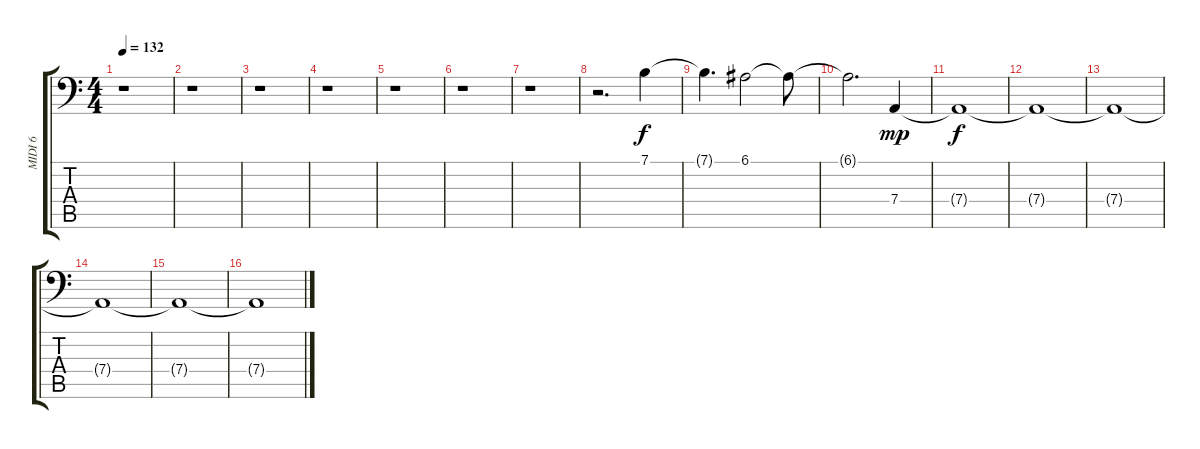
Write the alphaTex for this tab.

\track ("MIDI 6" "MIDI 6") {solo instrument stringensemble1}
\staff {score tabs}
\tuning (E3 B2 G2 D2 A1 E1) {hide}
\ts (4 4)
\tempo 132
\clef f4
\ks c
r.1{dy f} |
r.1 |
r.1 |
r.1 |
r.1 |
r.1 |
r.1 |
r.2{d} 7.1.4 |
7.1{t}.4{d} 6.1.2 6.1{t}.8 |
6.1{t}.2{d} 7.4.4{dy mp} |
7.4{t}.1{dy f} |
7.4{t}.1 |
7.4{t}.1 |
7.4{t}.1 |
7.4{t}.1 |
7.4{t}.1
